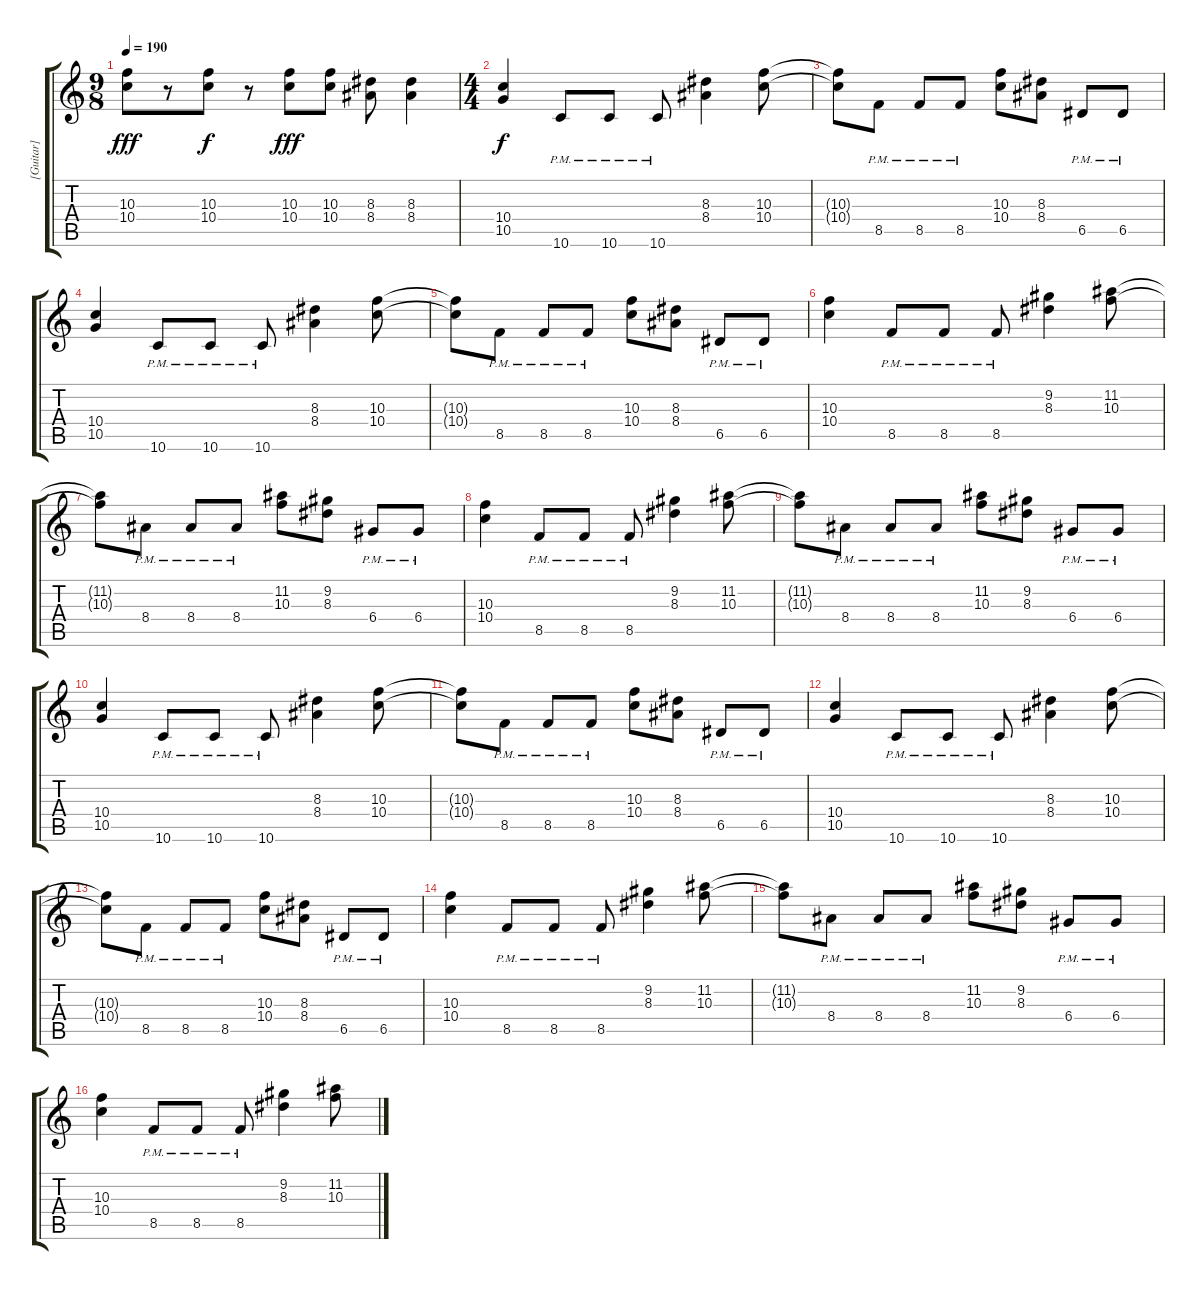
\track ("[Guitar]" "[Guitar]") {instrument distortionguitar}
\staff {score tabs}
\tuning (E4 B3 G3 D3 A2 D2) {hide}
\ts (9 8)
\tempo 190
\clef g2
\ks c
(10.3 10.4).8{dy fff} r.8 (10.3 10.4).8{dy f} r.8 (10.3 10.4).8{dy fff} (10.3 10.4).8 (8.3 8.4).8 (8.3 8.4).4 |
\ts (4 4)
(10.4 10.5).4{dy f} 10.6{pm}.8 10.6{pm}.8 10.6{pm}.8 (8.3 8.4).4 (10.3 10.4).8 |
(10.3{t} 10.4{t}).8 8.5{pm}.8 8.5{pm}.8 8.5{pm}.8 (10.3 10.4).8 (8.3 8.4).8 6.5{pm}.8 6.5{pm}.8 |
(10.4 10.5).4 10.6{pm}.8 10.6{pm}.8 10.6{pm}.8 (8.3 8.4).4 (10.3 10.4).8 |
(10.3{t} 10.4{t}).8 8.5{pm}.8 8.5{pm}.8 8.5{pm}.8 (10.3 10.4).8 (8.3 8.4).8 6.5{pm}.8 6.5{pm}.8 |
(10.3 10.4).4 8.5{pm}.8 8.5{pm}.8 8.5{pm}.8 (9.2 8.3).4 (11.2 10.3).8 |
(11.2{t} 10.3{t}).8 8.4{pm}.8 8.4{pm}.8 8.4{pm}.8 (11.2 10.3).8 (9.2 8.3).8 6.4{pm}.8 6.4{pm}.8 |
(10.3 10.4).4 8.5{pm}.8 8.5{pm}.8 8.5{pm}.8 (9.2 8.3).4 (11.2 10.3).8 |
(11.2{t} 10.3{t}).8 8.4{pm}.8 8.4{pm}.8 8.4{pm}.8 (11.2 10.3).8 (9.2 8.3).8 6.4{pm}.8 6.4{pm}.8 |
(10.4 10.5).4 10.6{pm}.8 10.6{pm}.8 10.6{pm}.8 (8.3 8.4).4 (10.3 10.4).8 |
(10.3{t} 10.4{t}).8 8.5{pm}.8 8.5{pm}.8 8.5{pm}.8 (10.3 10.4).8 (8.3 8.4).8 6.5{pm}.8 6.5{pm}.8 |
(10.4 10.5).4 10.6{pm}.8 10.6{pm}.8 10.6{pm}.8 (8.3 8.4).4 (10.3 10.4).8 |
(10.3{t} 10.4{t}).8 8.5{pm}.8 8.5{pm}.8 8.5{pm}.8 (10.3 10.4).8 (8.3 8.4).8 6.5{pm}.8 6.5{pm}.8 |
(10.3 10.4).4 8.5{pm}.8 8.5{pm}.8 8.5{pm}.8 (9.2 8.3).4 (11.2 10.3).8 |
(11.2{t} 10.3{t}).8 8.4{pm}.8 8.4{pm}.8 8.4{pm}.8 (11.2 10.3).8 (9.2 8.3).8 6.4{pm}.8 6.4{pm}.8 |
(10.3 10.4).4 8.5{pm}.8 8.5{pm}.8 8.5{pm}.8 (9.2 8.3).4 (11.2 10.3).8
